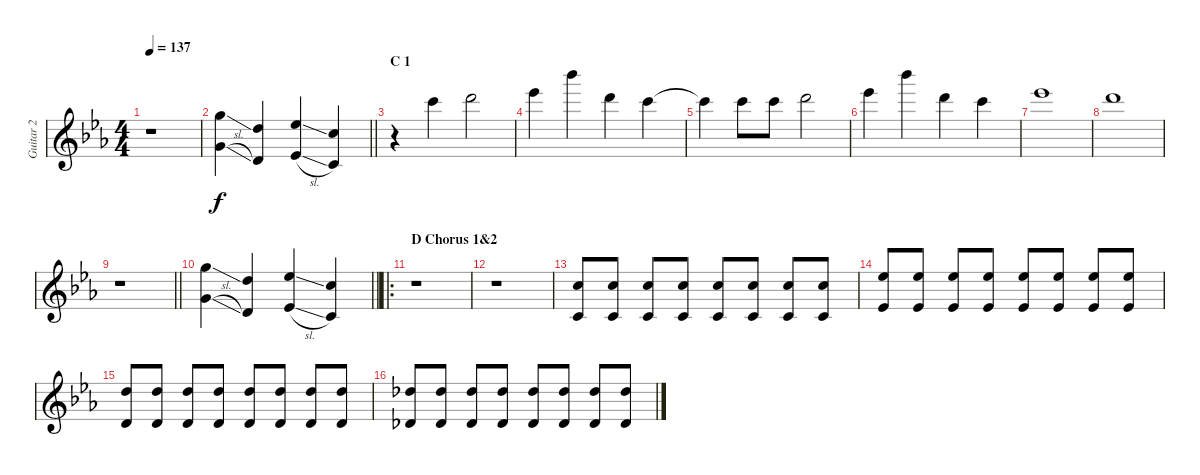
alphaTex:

\track ("Guitar 2" "Guitar 2") {instrument overdrivenguitar}
\staff {score}
\tuning (D4 A3 F3 C3 G2 C2) {hide}
\ts (4 4)
\tempo 137
\clef g2
\ks eb
r.1{dy f} |
\barLineRight lightlight
(14.3{sl} 12.5{sl}).4 (9.3 7.5).4 (10.3{sl} 8.5{sl}).4 (7.3 5.5).4 |
\section ("" "C 1")
r.4 19.3.4 17.2.2 |
18.2.4 20.1.4 17.2.4 19.3.4 |
19.3{t}.4 19.3.8 19.3.8 17.2.2 |
18.2.4 20.1.4 17.2.4 19.3.4 |
18.2.1 |
17.2.1 |
\barLineRight lightlight
r.1 |
\barLineRight lightlight
(14.3{sl} 12.5{sl}).4 (9.3 7.5).4 (10.3{sl} 8.5{sl}).4 (7.3 5.5).4 |
\ro
\section ("" "D Chorus 1&2")
r.1 |
r.1 |
(7.3 5.5).8 (7.3 5.5).8 (7.3 5.5).8 (7.3 5.5).8 (7.3 5.5).8 (7.3 5.5).8 (7.3 5.5).8 (7.3 5.5).8 |
(10.3 8.5).8 (10.3 8.5).8 (10.3 8.5).8 (10.3 8.5).8 (10.3 8.5).8 (10.3 8.5).8 (10.3 8.5).8 (10.3 8.5).8 |
(9.3 7.5).8 (9.3 7.5).8 (9.3 7.5).8 (9.3 7.5).8 (9.3 7.5).8 (9.3 7.5).8 (9.3 7.5).8 (9.3 7.5).8 |
(8.3 6.5).8 (8.3 6.5).8 (8.3 6.5).8 (8.3 6.5).8 (8.3 6.5).8 (8.3 6.5).8 (8.3 6.5).8 (8.3 6.5).8
